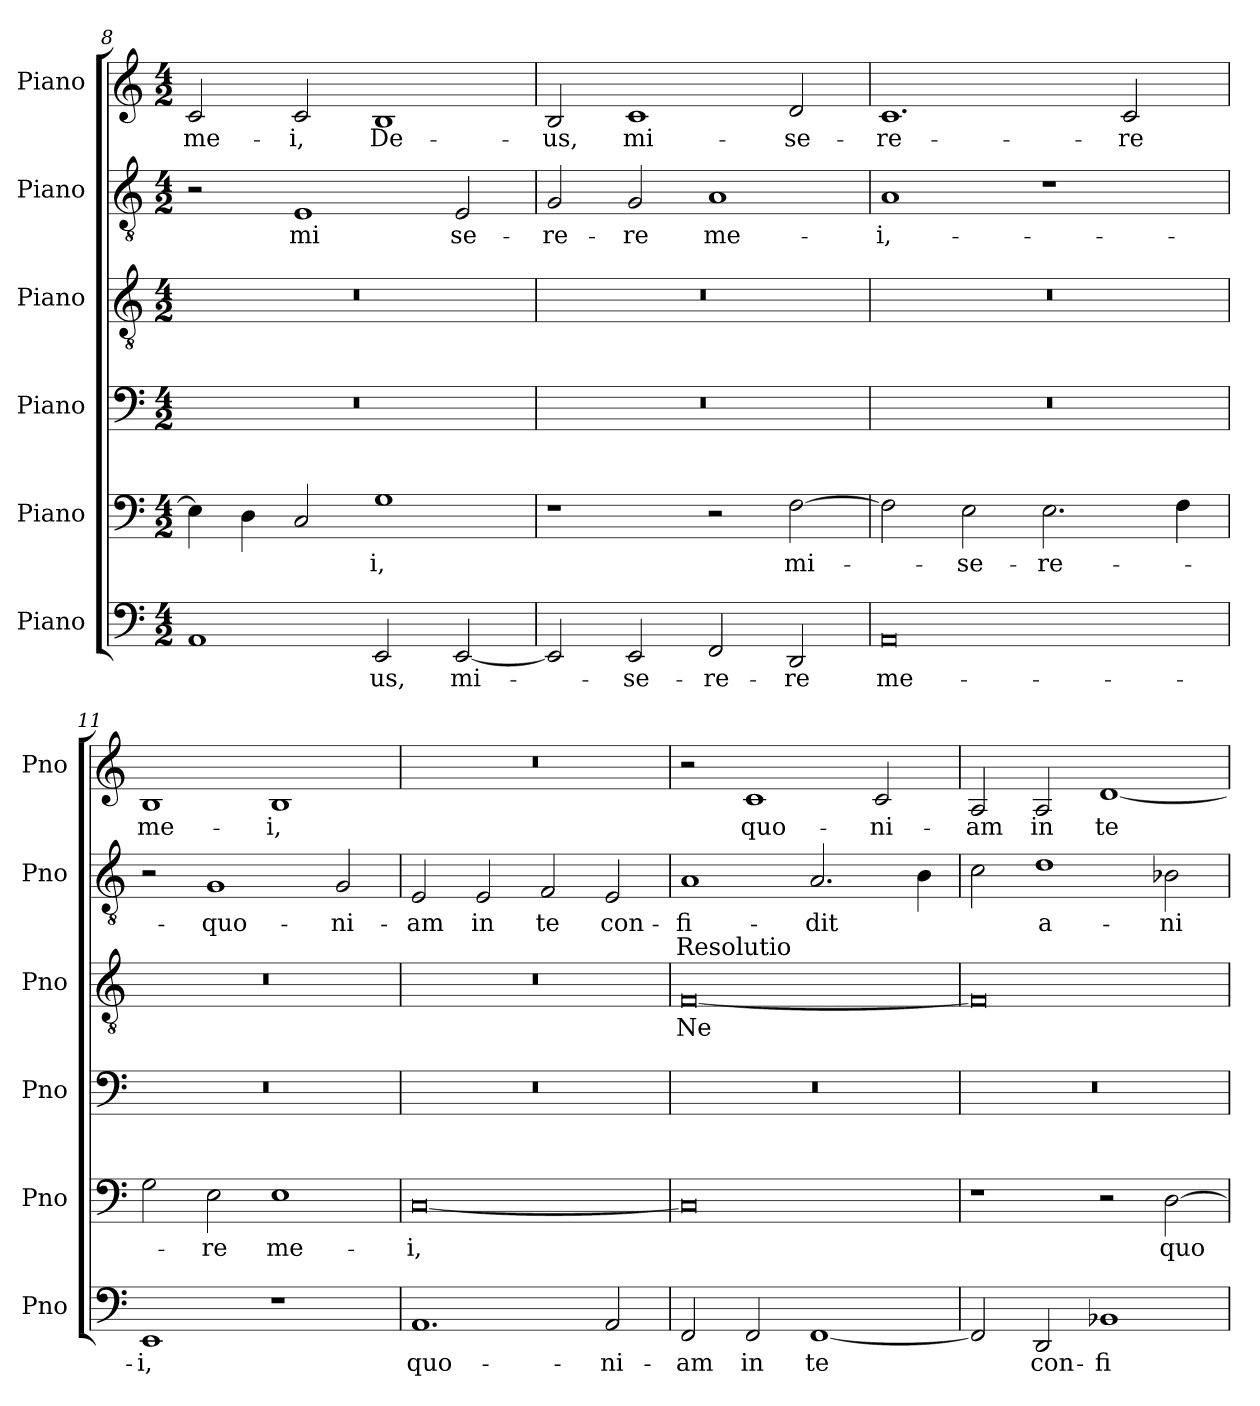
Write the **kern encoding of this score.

**kern	**text	**kern	**text	**kern	**kern	**text	**kern	**text	**text	**kern	**text
*part6	*part6	*part5	*part5	*part4	*part3	*part3	*part2	*part2	*part2	*part1	*part1
*staff6	*staff6	*staff5	*staff5	*staff4	*staff3	*staff3	*staff2	*staff2	*staff2	*staff1	*staff1
*I"Piano	*	*I"Piano	*	*I"Piano	*I"Piano	*	*I"Piano	*	*	*I"Piano	*
*I'Pno	*	*I'Pno	*	*I'Pno	*I'Pno	*	*I'Pno	*	*	*I'Pno	*
*clefF4	*	*clefF4	*	*clefF4	*clefGv2	*	*clefGv2	*	*	*clefG2	*
*k[]	*	*k[]	*	*k[]	*k[]	*	*k[]	*	*	*k[]	*
*M4/2	*	*M4/2	*	*M4/2	*M4/2	*	*M4/2	*	*	*M4/2	*
=8	=8	=8	=8	=8	=8	=8	=8	=8	=8	=8	=8
!	!	!	!	!	!	!	!	!	!	!	!LO:LY:b
1AA	.	4E\]	.	0r	0r	.	2r	.	.	2c/	me­-
.	.	4D\	.	.	.	.	.	.	.	.	.
!	!	!	!	!	!	!	!	!LO:LY:b	!	!	!LO:LY:b
.	.	2C/	.	.	.	.	1E	mi­	.	2c/	-i,
!	!LO:LY:b	!	!LO:LY:b	!	!	!	!	!	!	!	!LO:LY:b
2EE/	-us,	1G	-i,	.	.	.	.	.	.	1B	De-
!	!LO:LY:b	!	!	!	!	!	!	!LO:LY:b	!	!	!
[2EE/	mi-	.	.	.	.	.	2E/	se-	.	.	.
=9	=9	=9	=9	=9	=9	=9	=9	=9	=9	=9	=9
!	!	!	!	!	!	!	!	!LO:LY:b	!	!	!LO:LY:b
2EE/]	.	1r	.	0r	0r	.	2G/	-re-	.	2B/	-us,
!	!LO:LY:b	!	!	!	!	!	!	!LO:LY:b	!	!	!LO:LY:b
2EE/	-se­-	.	.	.	.	.	2G/	-re	.	1c	mi­-
!	!LO:LY:b	!	!	!	!	!	!	!LO:LY:b	!	!	!
2FF/	-re-	2r	.	.	.	.	1A	me-	.	.	.
!	!LO:LY:b	!	!LO:LY:b	!	!	!	!	!	!	!	!LO:LY:b
2DD/	-re	[2F\	mi-	.	.	.	.	.	.	2d/	-se-
=10	=10	=10	=10	=10	=10	=10	=10	=10	=10	=10	=10
!	!LO:LY:b	!	!	!	!	!	!	!LO:LY:b	!	!	!LO:LY:b
0AA	me-	2F\]	.	0r	0r	.	1A	-i,-	.	1.c	-re-
!	!	!	!LO:LY:b	!	!	!	!	!	!	!	!
.	.	2E\	-se­-	.	.	.	.	.	.	.	.
!	!	!	!LO:LY:b	!	!	!	!	!	!	!	!
.	.	2.E\	-re­-	.	.	.	1r	.	.	.	.
!	!	!	!	!	!	!	!	!	!	!	!LO:LY:b
.	.	.	.	.	.	.	.	.	.	2c/	-re
.	.	4F\	.	.	.	.	.	.	.	.	.
=11	=11	=11	=11	=11	=11	=11	=11	=11	=11	=11	=11
!	!LO:LY:b	!	!	!	!	!	!	!	!	!	!LO:LY:b
1EE	-i,	2G\	.	0r	0r	.	2r	.	.	1B	me-
!	!	!	!LO:LY:b	!	!	!	!	!LO:LY:b	!	!	!
.	.	2E\	-re	.	.	.	1G	-quo-	.	.	.
!	!	!	!LO:LY:b	!	!	!	!	!	!	!	!LO:LY:b
1r	.	1E	me-	.	.	.	.	.	.	1B	-i,
!	!	!	!	!	!	!	!	!LO:LY:b	!	!	!
.	.	.	.	.	.	.	2G/	-ni­-	.	.	.
=12	=12	=12	=12	=12	=12	=12	=12	=12	=12	=12	=12
!	!LO:LY:b	!	!LO:LY:b	!	!	!	!	!LO:LY:b	!	!	!
1.AA	quo-	[0C	-i,	0r	0r	.	2E/	-am	.	0r	.
!	!	!	!	!	!	!	!	!LO:LY:b	!	!	!
.	.	.	.	.	.	.	2E/	in	.	.	.
!	!	!	!	!	!	!	!	!LO:LY:b	!	!	!
.	.	.	.	.	.	.	2F/	te	.	.	.
!	!LO:LY:b	!	!	!	!	!	!	!LO:LY:b	!	!	!
2AA/	-ni-	.	.	.	.	.	2E/	con-	.	.	.
=13	=13	=13	=13	=13	=13	=13	=13	=13	=13	=13	=13
!	!LO:LY:b	!	!	!	!	!LO:LY:b	!	!LO:LY:b	!LO:LY:b	!	!
2FF/	-am	0C]	.	0r	[0F	Ne	1A	-fi­-	Resolutio	2r	.
!	!LO:LY:b	!	!	!	!	!	!	!	!	!	!LO:LY:b
2FF/	in	.	.	.	.	.	.	.	.	1c	quo-
!	!LO:LY:b	!	!	!	!	!	!	!LO:LY:b	!	!	!
[1FF	te	.	.	.	.	.	2.A/	-dit	.	.	.
!	!	!	!	!	!	!	!	!	!	!	!LO:LY:b
.	.	.	.	.	.	.	.	.	.	2c/	-ni-
.	.	.	.	.	.	.	4B\	.	.	.	.
!!LO:LB:g=z
=14	=14	=14	=14	=14	=14	=14	=14	=14	=14	=14	=14
!	!	!	!	!	!	!	!	!	!	!	!LO:LY:b
2FF/]	.	1r	.	0r	0F]	.	2c\	.	.	2A/	-am
!	!LO:LY:b	!	!	!	!	!	!	!LO:LY:b	!	!	!LO:LY:b
2DD/	con-	.	.	.	.	.	1d	a-	.	2A/	in
!	!LO:LY:b	!	!	!	!	!	!	!	!	!	!LO:LY:b
1BB-X	-fi­-	2r	.	.	.	.	.	.	.	[1d	te
!	!	!	!LO:LY:b	!	!	!	!	!LO:LY:b	!	!	!
.	.	[2D\	quo-	.	.	.	2B-X\	-ni-	.	.	.
=	=	=	=	=	=	=	=	=	=	=	=
*-	*-	*-	*-	*-	*-	*-	*-	*-	*-	*-	*-
